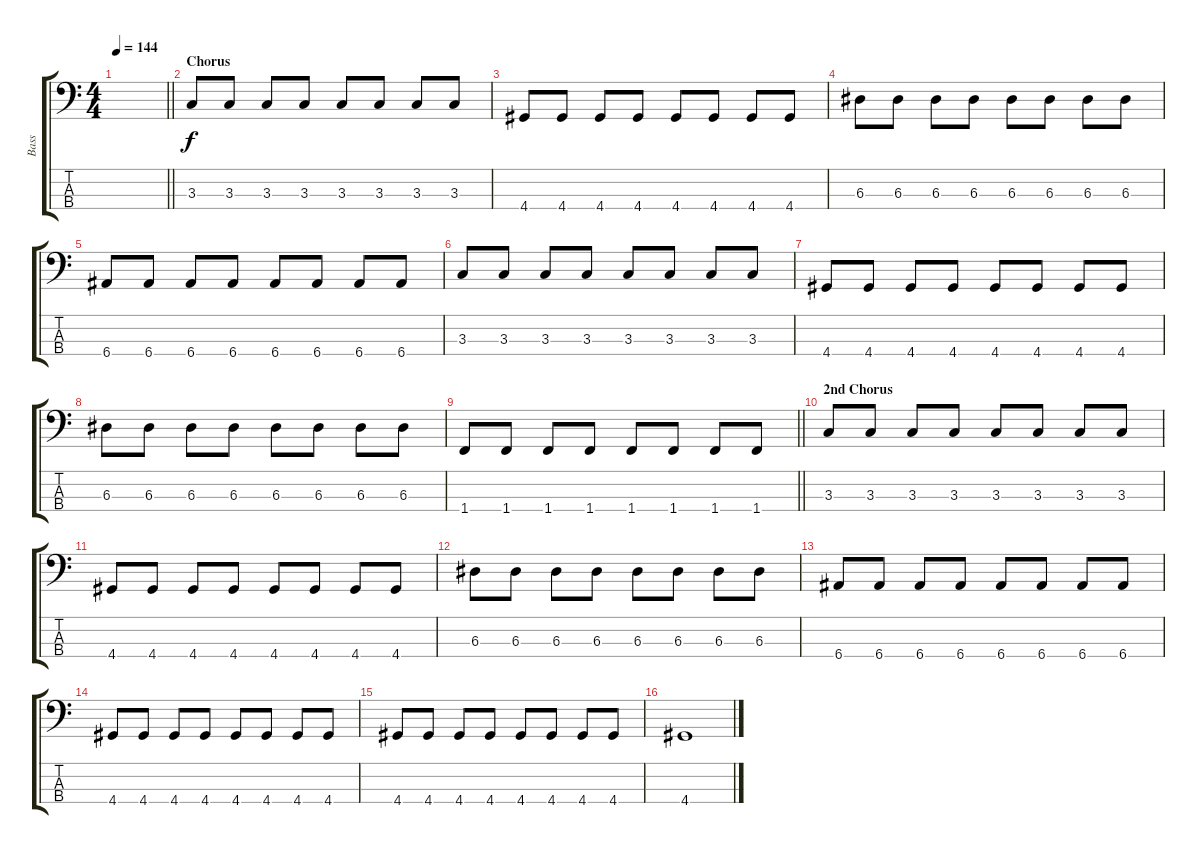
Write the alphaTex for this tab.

\track ("Bass" "Bass") {instrument electricbassfinger}
\staff {score tabs}
\tuning (G2 D2 A1 E1) {hide}
\ts (4 4)
\tempo 144
\clef f4
\barLineRight lightlight
\ks c
|
\section ("" "Chorus")
3.3.8 3.3.8 3.3.8 3.3.8 3.3.8 3.3.8 3.3.8 3.3.8 |
4.4.8 4.4.8 4.4.8 4.4.8 4.4.8 4.4.8 4.4.8 4.4.8 |
6.3.8 6.3.8 6.3.8 6.3.8 6.3.8 6.3.8 6.3.8 6.3.8 |
6.4.8 6.4.8 6.4.8 6.4.8 6.4.8 6.4.8 6.4.8 6.4.8 |
3.3.8 3.3.8 3.3.8 3.3.8 3.3.8 3.3.8 3.3.8 3.3.8 |
4.4.8 4.4.8 4.4.8 4.4.8 4.4.8 4.4.8 4.4.8 4.4.8 |
6.3.8 6.3.8 6.3.8 6.3.8 6.3.8 6.3.8 6.3.8 6.3.8 |
\barLineRight lightlight
1.4.8 1.4.8 1.4.8 1.4.8 1.4.8 1.4.8 1.4.8 1.4.8 |
\section ("" "2nd Chorus")
3.3.8 3.3.8 3.3.8 3.3.8 3.3.8 3.3.8 3.3.8 3.3.8 |
4.4.8 4.4.8 4.4.8 4.4.8 4.4.8 4.4.8 4.4.8 4.4.8 |
6.3.8 6.3.8 6.3.8 6.3.8 6.3.8 6.3.8 6.3.8 6.3.8 |
6.4.8 6.4.8 6.4.8 6.4.8 6.4.8 6.4.8 6.4.8 6.4.8 |
4.4.8 4.4.8 4.4.8 4.4.8 4.4.8 4.4.8 4.4.8 4.4.8 |
4.4.8 4.4.8 4.4.8 4.4.8 4.4.8 4.4.8 4.4.8 4.4.8 |
4.4.1
